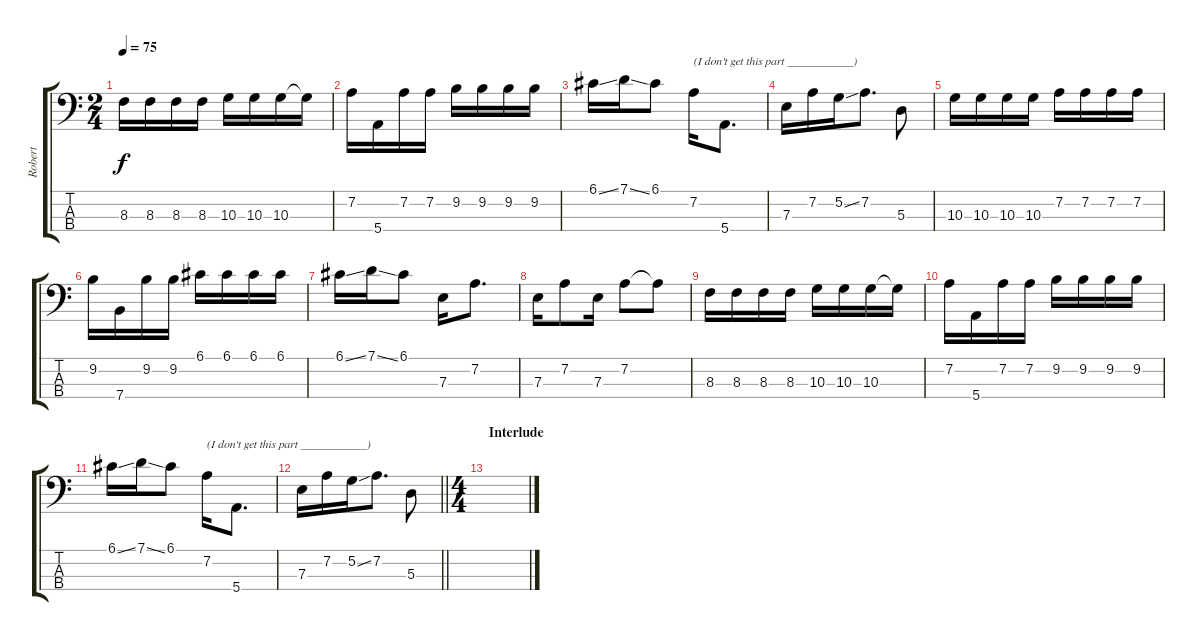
\track ("Robert" "Robert") {instrument electricbassfinger}
\staff {score tabs}
\tuning (G2 D2 A1 E1) {hide}
\ts (2 4)
\tempo 75
\clef f4
\ks c
8.3.16{dy f} 8.3.16 8.3.16 8.3.16 10.3.16 10.3.16 10.3.16 10.3{t}.16 |
7.2.16 5.4.16 7.2.16 7.2.16 9.2.16 9.2.16 9.2.16 9.2.16 |
6.1{ss}.16 7.1{ss}.16 6.1.8 7.2.16{txt "(I don't get this part ___________)"} 5.4.8{d} |
7.3.16 7.2.16 5.2{ss}.16 7.2.8{d} 5.3.8 |
10.3.16 10.3.16 10.3.16 10.3.16 7.2.16 7.2.16 7.2.16 7.2.16 |
9.2.16 7.4.16 9.2.16 9.2.16 6.1.16 6.1.16 6.1.16 6.1.16 |
6.1{ss}.16 7.1{ss}.16 6.1.8 7.3.16 7.2.8{d} |
7.3.16 7.2.8 7.3.16 7.2.8 7.2{t}.8 |
8.3.16 8.3.16 8.3.16 8.3.16 10.3.16 10.3.16 10.3.16 10.3{t}.16 |
7.2.16 5.4.16 7.2.16 7.2.16 9.2.16 9.2.16 9.2.16 9.2.16 |
6.1{ss}.16 7.1{ss}.16 6.1.8 7.2.16{txt "(I don't get this part ___________)"} 5.4.8{d} |
\barLineRight lightlight
7.3.16 7.2.16 5.2{ss}.16 7.2.8{d} 5.3.8 |
\ts (4 4)
\section ("" "Interlude")
